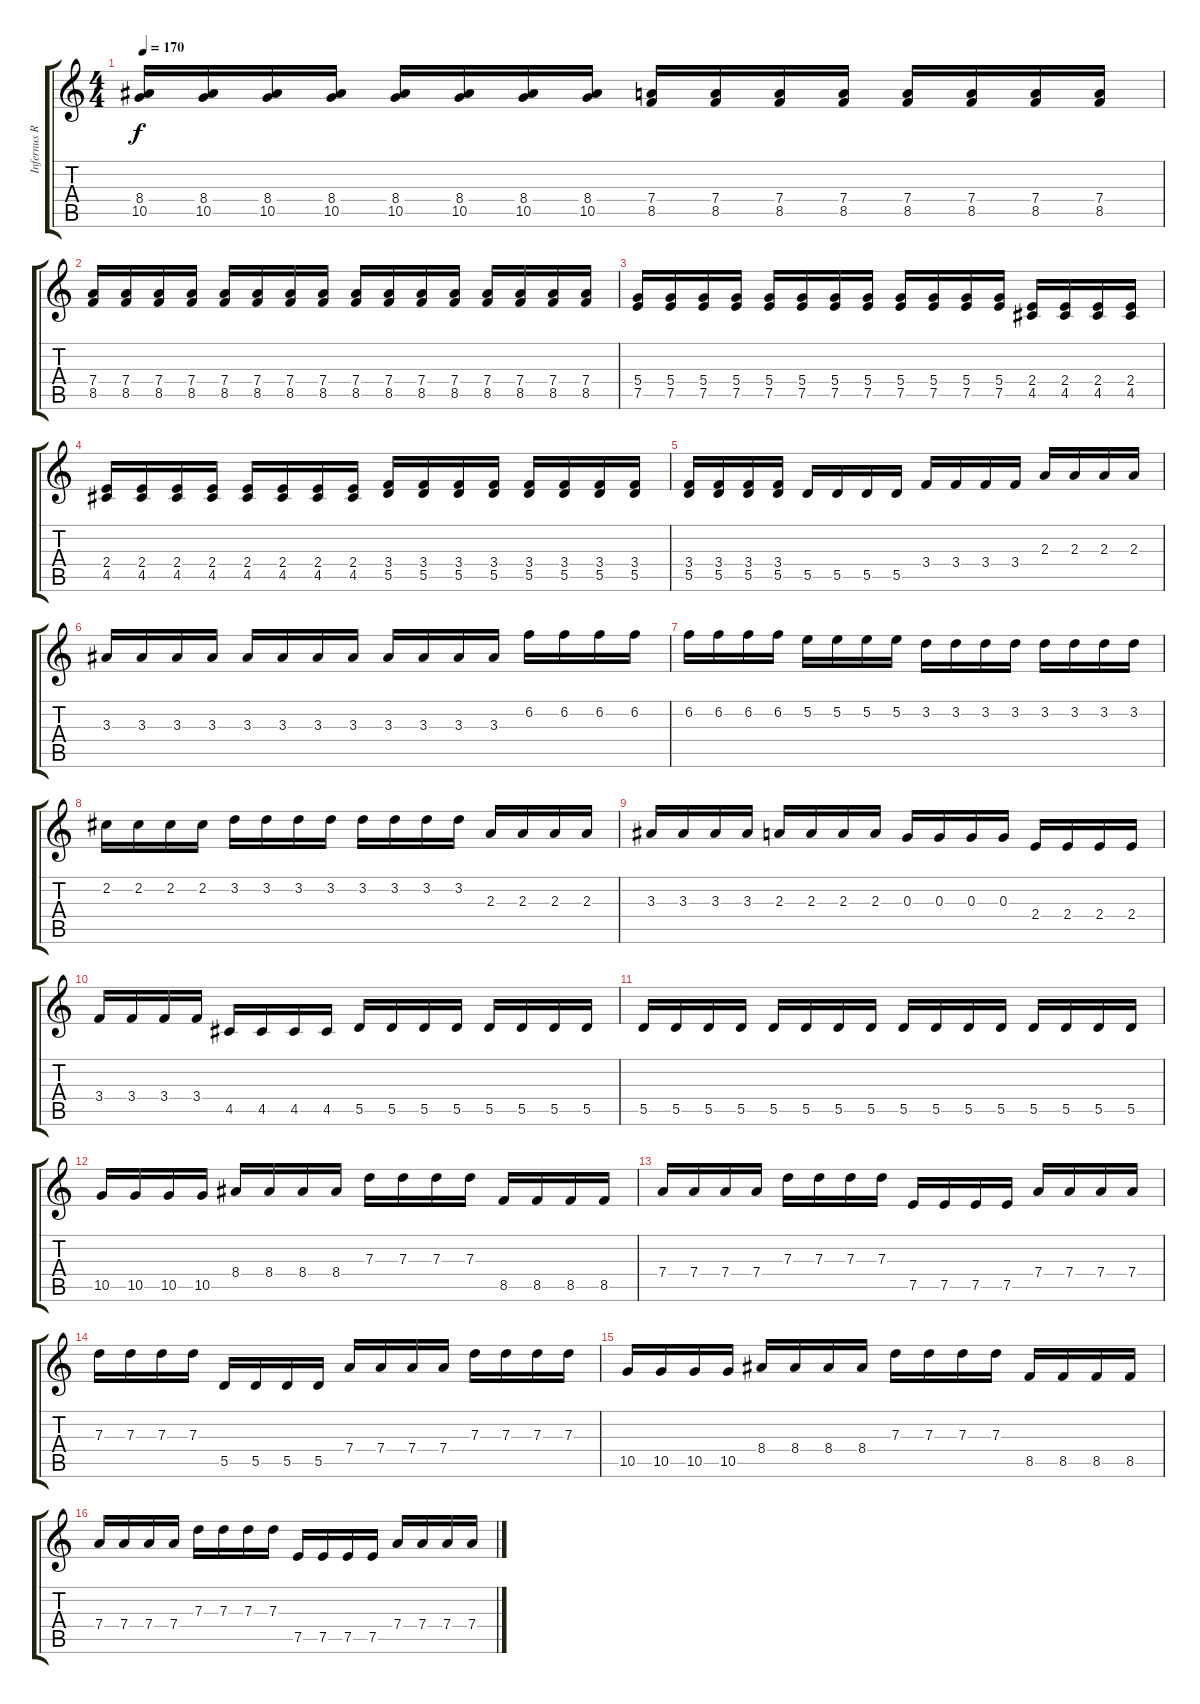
\track ("Infernus Rythmn" "Infernus R") {instrument overdrivenguitar}
\staff {score tabs}
\tuning (E4 B3 G3 D3 A2 E2) {hide}
\ts (4 4)
\tempo 170
\clef g2
\ks c
(8.4 10.5).16{dy f} (8.4 10.5).16 (8.4 10.5).16 (8.4 10.5).16 (8.4 10.5).16 (8.4 10.5).16 (8.4 10.5).16 (8.4 10.5).16 (7.4 8.5).16 (7.4 8.5).16 (7.4 8.5).16 (7.4 8.5).16 (7.4 8.5).16 (7.4 8.5).16 (7.4 8.5).16 (7.4 8.5).16 |
(7.4 8.5).16 (7.4 8.5).16 (7.4 8.5).16 (7.4 8.5).16 (7.4 8.5).16 (7.4 8.5).16 (7.4 8.5).16 (7.4 8.5).16 (7.4 8.5).16 (7.4 8.5).16 (7.4 8.5).16 (7.4 8.5).16 (7.4 8.5).16 (7.4 8.5).16 (7.4 8.5).16 (7.4 8.5).16 |
(5.4 7.5).16 (5.4 7.5).16 (5.4 7.5).16 (5.4 7.5).16 (5.4 7.5).16 (5.4 7.5).16 (5.4 7.5).16 (5.4 7.5).16 (5.4 7.5).16 (5.4 7.5).16 (5.4 7.5).16 (5.4 7.5).16 (2.4 4.5).16 (2.4 4.5).16 (2.4 4.5).16 (2.4 4.5).16 |
(2.4 4.5).16 (2.4 4.5).16 (2.4 4.5).16 (2.4 4.5).16 (2.4 4.5).16 (2.4 4.5).16 (2.4 4.5).16 (2.4 4.5).16 (3.4 5.5).16 (3.4 5.5).16 (3.4 5.5).16 (3.4 5.5).16 (3.4 5.5).16 (3.4 5.5).16 (3.4 5.5).16 (3.4 5.5).16 |
(3.4 5.5).16 (3.4 5.5).16 (3.4 5.5).16 (3.4 5.5).16 5.5.16 5.5.16 5.5.16 5.5.16 3.4.16 3.4.16 3.4.16 3.4.16 2.3.16 2.3.16 2.3.16 2.3.16 |
3.3.16 3.3.16 3.3.16 3.3.16 3.3.16 3.3.16 3.3.16 3.3.16 3.3.16 3.3.16 3.3.16 3.3.16 6.2.16 6.2.16 6.2.16 6.2.16 |
6.2.16 6.2.16 6.2.16 6.2.16 5.2.16 5.2.16 5.2.16 5.2.16 3.2.16 3.2.16 3.2.16 3.2.16 3.2.16 3.2.16 3.2.16 3.2.16 |
2.2.16 2.2.16 2.2.16 2.2.16 3.2.16 3.2.16 3.2.16 3.2.16 3.2.16 3.2.16 3.2.16 3.2.16 2.3.16 2.3.16 2.3.16 2.3.16 |
3.3.16 3.3.16 3.3.16 3.3.16 2.3.16 2.3.16 2.3.16 2.3.16 0.3.16 0.3.16 0.3.16 0.3.16 2.4.16 2.4.16 2.4.16 2.4.16 |
3.4.16 3.4.16 3.4.16 3.4.16 4.5.16 4.5.16 4.5.16 4.5.16 5.5.16 5.5.16 5.5.16 5.5.16 5.5.16 5.5.16 5.5.16 5.5.16 |
5.5.16 5.5.16 5.5.16 5.5.16 5.5.16 5.5.16 5.5.16 5.5.16 5.5.16 5.5.16 5.5.16 5.5.16 5.5.16 5.5.16 5.5.16 5.5.16 |
10.5.16 10.5.16 10.5.16 10.5.16 8.4.16 8.4.16 8.4.16 8.4.16 7.3.16 7.3.16 7.3.16 7.3.16 8.5.16 8.5.16 8.5.16 8.5.16 |
7.4.16 7.4.16 7.4.16 7.4.16 7.3.16 7.3.16 7.3.16 7.3.16 7.5.16 7.5.16 7.5.16 7.5.16 7.4.16 7.4.16 7.4.16 7.4.16 |
7.3.16 7.3.16 7.3.16 7.3.16 5.5.16 5.5.16 5.5.16 5.5.16 7.4.16 7.4.16 7.4.16 7.4.16 7.3.16 7.3.16 7.3.16 7.3.16 |
10.5.16 10.5.16 10.5.16 10.5.16 8.4.16 8.4.16 8.4.16 8.4.16 7.3.16 7.3.16 7.3.16 7.3.16 8.5.16 8.5.16 8.5.16 8.5.16 |
7.4.16 7.4.16 7.4.16 7.4.16 7.3.16 7.3.16 7.3.16 7.3.16 7.5.16 7.5.16 7.5.16 7.5.16 7.4.16 7.4.16 7.4.16 7.4.16
